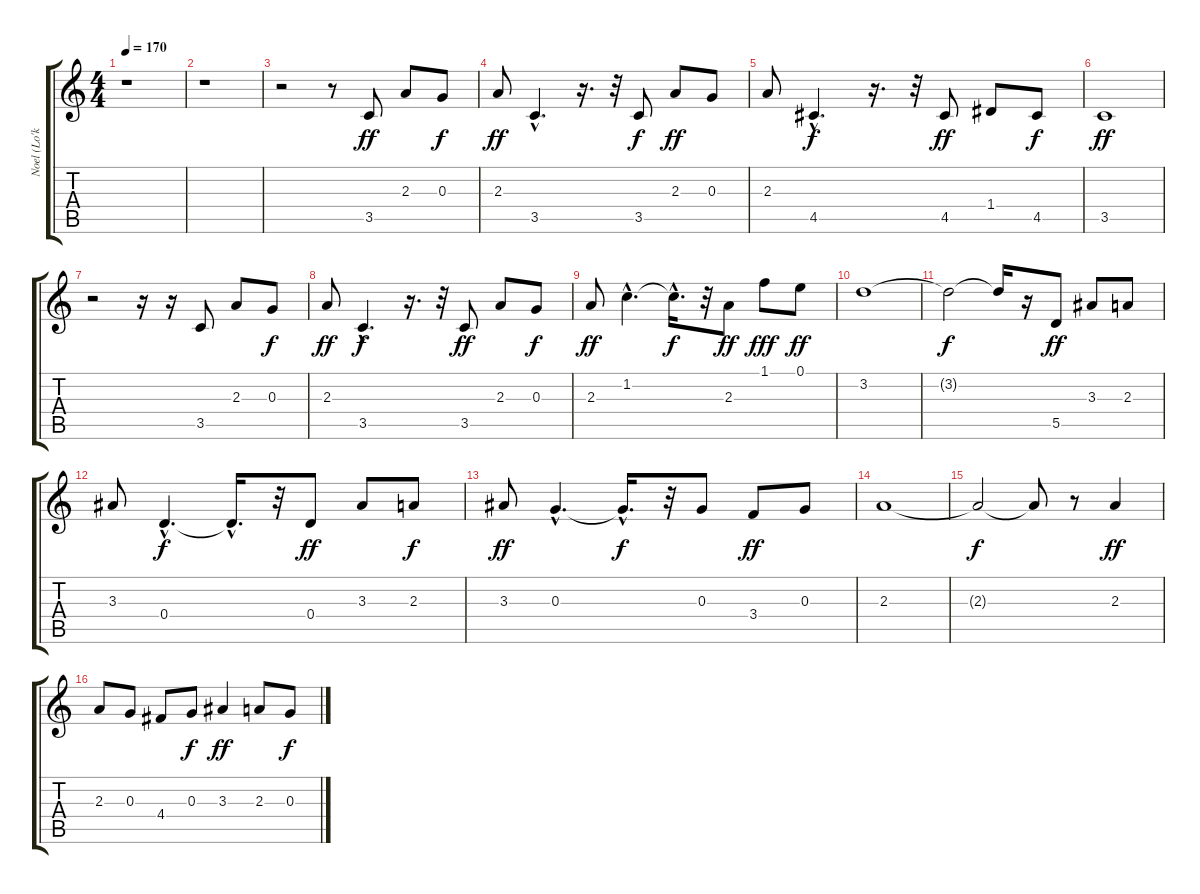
\track ("Noel (Lo'ks Fam)" "Noel (Lo'k") {instrument distortionguitar}
\staff {score tabs}
\tuning (E4 B3 G3 D3 A2 E2) {hide}
\ts (4 4)
\tempo 170
\clef g2
\ks c
r.1{dy f} |
r.1 |
r.2 r.8 3.5.8{dy ff} 2.3.8 0.3.8{dy f} |
2.3.8{dy ff} 3.5{hac}.4{d} r.16{d} r.32 3.5.8{dy f} 2.3.8{dy ff} 0.3.8 |
2.3.8 4.5{hac}.4{d dy f} r.16{d} r.32 4.5.8{dy ff} 1.4.8 4.5.8{dy f} |
3.5.1{dy ff} |
r.2 r.16 r.16 3.5.8 2.3.8 0.3.8{dy f} |
2.3.8{dy ff} 3.5{hac}.4{d dy f} r.16{d} r.32 3.5.8{dy ff} 2.3.8 0.3.8{dy f} |
2.3.8{dy ff} 1.2{hac}.4{d} 1.2{hac t}.16{d dy f} r.32 2.3.8{dy ff} 1.1.8{dy fff} 0.1.8{dy ff} |
3.2.1 |
3.2{t}.2{dy f} 3.2{t}.16 r.16 5.5.8{dy ff} 3.3.8 2.3.8 |
3.3.8 0.4{hac}.4{d dy f} 0.4{hac t}.16{d} r.32 0.4.8{dy ff} 3.3.8 2.3.8{dy f} |
3.3.8{dy ff} 0.3{hac}.4{d} 0.3{hac t}.16{d dy f} r.32 0.3.8 3.4.8{dy ff} 0.3.8 |
2.3.1 |
2.3{t}.2{dy f} 2.3{t}.8 r.8 2.3.4{dy ff} |
2.3.8 0.3.8 4.4.8 0.3.8{dy f} 3.3.4{dy ff} 2.3.8 0.3.8{dy f}
